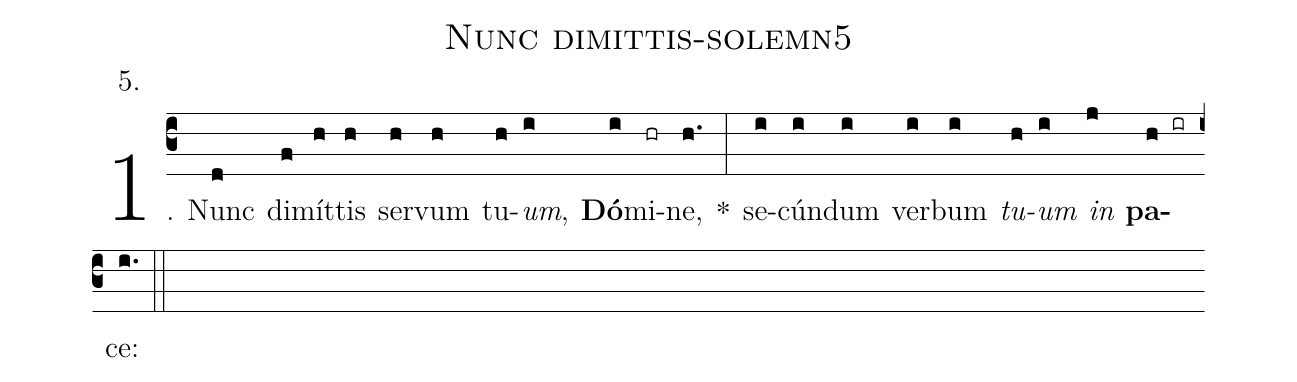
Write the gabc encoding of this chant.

name: Nunc dimittis-solemn5;
annotation: 5.;
%%
(c3)1. Nunc(d) di(f)mít(h)tis(h) ser(h)vum(h) tu(h)<i>um</i>,(i) <b>Dó</b>(i)mi(hr)ne,(h.) *(:) se(i)cún(i)dum(i) ver(i)bum(i) <i>tu</i>(h)<i>um</i>(i) <i>in</i>(j) <b>pa</b>(h ir)ce:(i.) (::)
